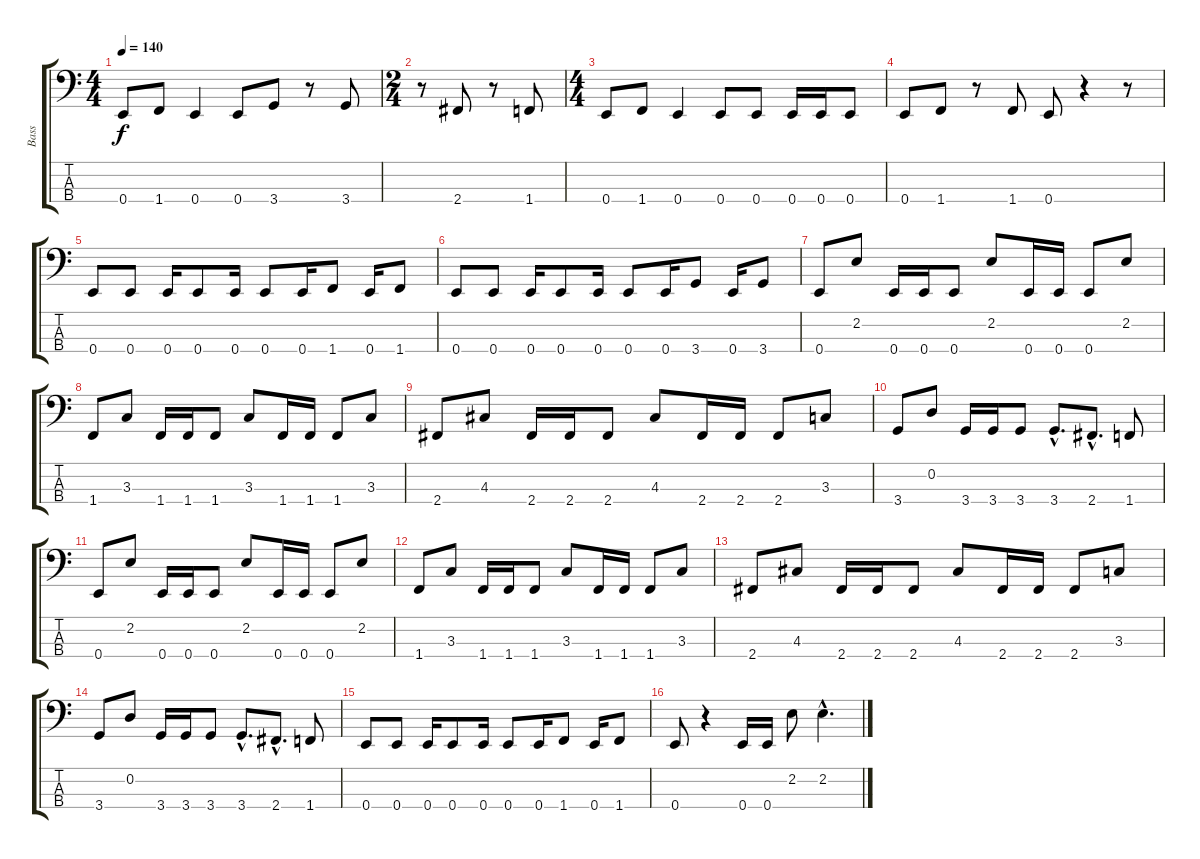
\track ("Bass" "Bass") {instrument electricbasspick}
\staff {score tabs}
\tuning (G2 D2 A1 E1) {hide}
\ts (4 4)
\tempo 140
\clef f4
\ks c
0.4.8{dy f} 1.4.8 0.4.4 0.4.8 3.4.8 r.8 3.4.8 |
\ts (2 4)
r.8 2.4.8 r.8 1.4.8 |
\ts (4 4)
0.4.8 1.4.8 0.4.4 0.4.8 0.4.8 0.4.16 0.4.16 0.4.8 |
0.4.8 1.4.8 r.8 1.4.8 0.4.8 r.4 r.8 |
0.4.8 0.4.8 0.4.16 0.4.8 0.4.16 0.4.8 0.4.16 1.4.8 0.4.16 1.4.8 |
0.4.8 0.4.8 0.4.16 0.4.8 0.4.16 0.4.8 0.4.16 3.4.8 0.4.16 3.4.8 |
0.4.8 2.2.8 0.4.16 0.4.16 0.4.8 2.2.8 0.4.16 0.4.16 0.4.8 2.2.8 |
1.4.8 3.3.8 1.4.16 1.4.16 1.4.8 3.3.8 1.4.16 1.4.16 1.4.8 3.3.8 |
2.4.8 4.3.8 2.4.16 2.4.16 2.4.8 4.3.8 2.4.16 2.4.16 2.4.8 3.3.8 |
3.4.8 0.2.8 3.4.16 3.4.16 3.4.8 3.4{hac}.8{d} 2.4{hac}.8{d} 1.4.8 |
0.4.8 2.2.8 0.4.16 0.4.16 0.4.8 2.2.8 0.4.16 0.4.16 0.4.8 2.2.8 |
1.4.8 3.3.8 1.4.16 1.4.16 1.4.8 3.3.8 1.4.16 1.4.16 1.4.8 3.3.8 |
2.4.8 4.3.8 2.4.16 2.4.16 2.4.8 4.3.8 2.4.16 2.4.16 2.4.8 3.3.8 |
3.4.8 0.2.8 3.4.16 3.4.16 3.4.8 3.4{hac}.8{d} 2.4{hac}.8{d} 1.4.8 |
0.4.8 0.4.8 0.4.16 0.4.8 0.4.16 0.4.8 0.4.16 1.4.8 0.4.16 1.4.8 |
0.4.8 r.4 0.4.16 0.4.16 2.2.8 2.2{hac}.4{d}
